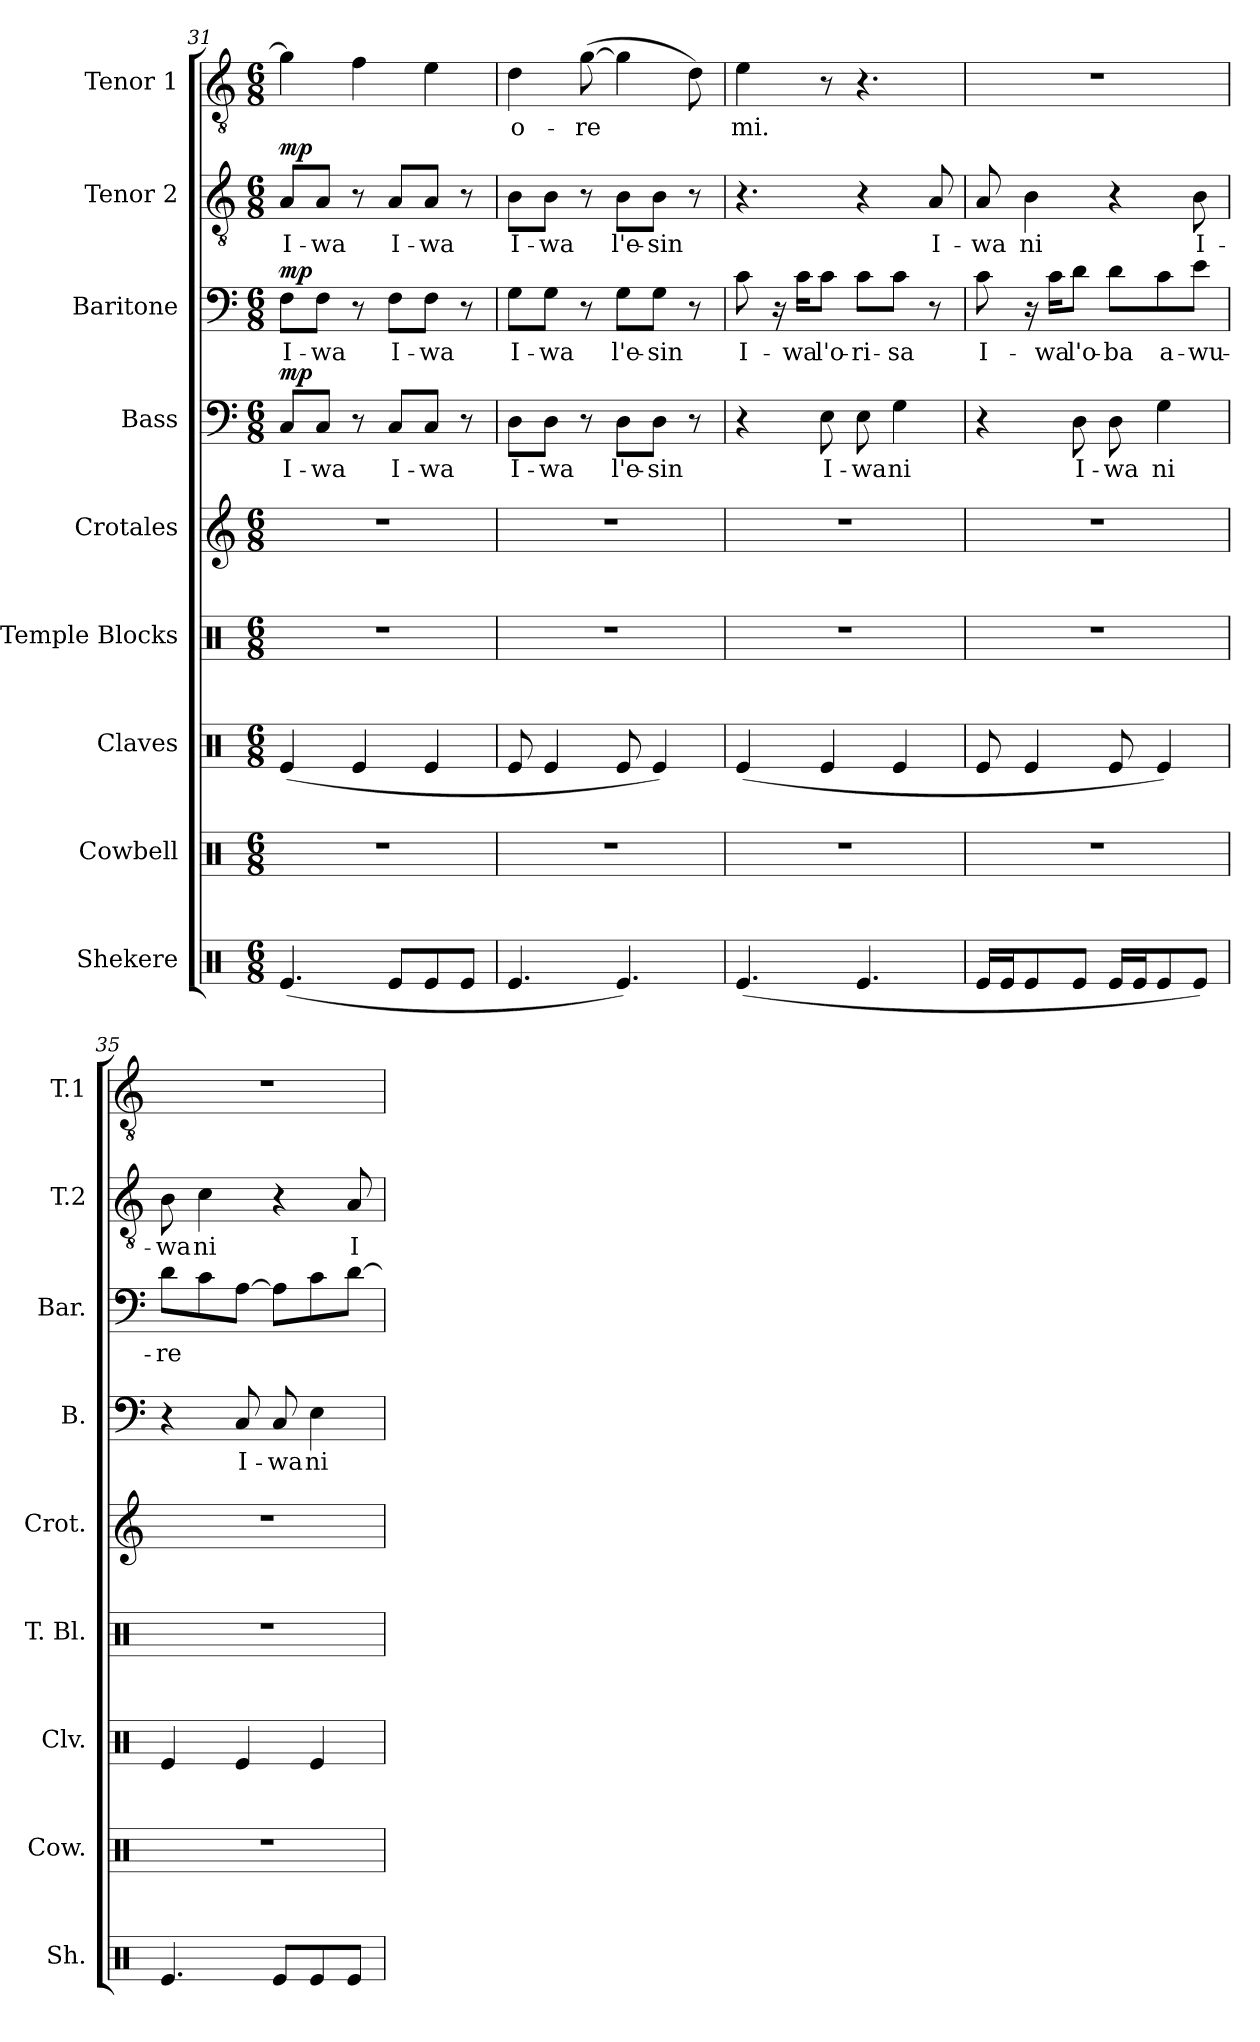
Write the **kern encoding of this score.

**kern	**kern	**kern	**kern	**kern	**kern	**text	**dynam	**kern	**text	**dynam	**kern	**text	**dynam	**kern	**text
*part9	*part8	*part7	*part6	*part5	*part4	*part4	*part4	*part3	*part3	*part3	*part2	*part2	*part2	*part1	*part1
*staff9	*staff8	*staff7	*staff6	*staff5	*staff4	*staff4	*staff4	*staff3	*staff3	*staff3	*staff2	*staff2	*staff2	*staff1	*staff1
*I"Shekere	*I"Cowbell	*I"Claves	*I"Temple Blocks	*I"Crotales	*I"Bass	*	*	*I"Baritone	*	*	*I"Tenor 2	*	*	*I"Tenor 1	*
*I'Sh.	*I'Cow.	*I'Clv.	*I'T. Bl.	*I'Crot.	*I'B.	*	*	*I'Bar.	*	*	*I'T.2	*	*	*I'T.1	*
*clefX	*clefX	*clefX	*clefX	*clefG2	*clefF4	*	*	*clefF4	*	*	*clefGv2	*	*	*clefGv2	*
*	*	*	*	*ITrd-14c-24	*	*	*	*	*	*	*ITrd7c12	*	*	*ITrd7c12	*
*k[]	*k[]	*k[]	*k[]	*k[]	*k[]	*	*	*k[]	*	*	*k[]	*	*	*k[]	*
*C:	*C:	*C:	*C:	*C:	*C:	*	*	*C:	*	*	*C:	*	*	*C:	*
*M6/8	*M6/8	*M6/8	*M6/8	*M6/8	*M6/8	*	*	*M6/8	*	*	*M6/8	*	*	*M6/8	*
=31	=31	=31	=31	=31	=31	=31	=31	=31	=31	=31	=31	=31	=31	=31	=31
!	!LO:N:vis=1	!	!LO:N:vis=1	!LO:N:vis=1	!	!	!	!	!	!	!	!	!	!	!
!	!	!	!	!	!	!LO:LY:b:color=#000000	!	!	!	!	!	!	!	!	!
!	!	!	!	!	!	!	!	!	!LO:LY:b:color=#000000	!	!	!	!	!	!
!	!	!	!	!	!	!	!	!	!	!	!	!LO:LY:b:color=#000000	!	!	!
(4.Rei/	2.r	(4Rei/	2.r	2.r	8Ci/L	I-	mp	8Fi\L	I-	mp	8AAi/L	I-	mp	4Gi\]	.
!	!	!	!	!	!	!LO:LY:b:color=#000000	!	!	!	!	!	!	!	!	!
!	!	!	!	!	!	!	!	!	!LO:LY:b:color=#000000	!	!	!	!	!	!
!	!	!	!	!	!	!	!	!	!	!	!	!LO:LY:b:color=#000000	!	!	!
.	.	.	.	.	8Ci/J	-wa	.	8Fi\J	-wa	.	8AAi/J	-wa	.	.	.
.	.	4Rei/	.	.	8r	.	.	8r	.	.	8r	.	.	4Fi\	.
!	!	!	!	!	!	!LO:LY:b:color=#000000	!	!	!	!	!	!	!	!	!
!	!	!	!	!	!	!	!	!	!LO:LY:b:color=#000000	!	!	!	!	!	!
!	!	!	!	!	!	!	!	!	!	!	!	!LO:LY:b:color=#000000	!	!	!
8Rei/L	.	.	.	.	8Ci/L	I-	.	8Fi\L	I-	.	8AAi/L	I-	.	.	.
!	!	!	!	!	!	!LO:LY:b:color=#000000	!	!	!	!	!	!	!	!	!
!	!	!	!	!	!	!	!	!	!LO:LY:b:color=#000000	!	!	!	!	!	!
!	!	!	!	!	!	!	!	!	!	!	!	!LO:LY:b:color=#000000	!	!	!
8Rei/	.	4Rei/	.	.	8Ci/J	-wa	.	8Fi\J	-wa	.	8AAi/J	-wa	.	4Ei\	.
8Rei/J	.	.	.	.	8r	.	.	8r	.	.	8r	.	.	.	.
=32	=32	=32	=32	=32	=32	=32	=32	=32	=32	=32	=32	=32	=32	=32	=32
!	!LO:N:vis=1	!	!LO:N:vis=1	!LO:N:vis=1	!	!	!	!	!	!	!	!	!	!	!
!	!	!	!	!	!	!LO:LY:b:color=#000000	!	!	!	!	!	!	!	!	!
!	!	!	!	!	!	!	!	!	!LO:LY:b:color=#000000	!	!	!	!	!	!
!	!	!	!	!	!	!	!	!	!	!	!	!LO:LY:b:color=#000000	!	!	!
!	!	!	!	!	!	!	!	!	!	!	!	!	!	!	!LO:LY:b:color=#000000
4.Rei/	2.r	8Rei/	2.r	2.r	8Di\L	I-	.	8Gi\L	I-	.	8BBi\L	I-	.	4Di\	o-
!	!	!	!	!	!	!LO:LY:b:color=#000000	!	!	!	!	!	!	!	!	!
!	!	!	!	!	!	!	!	!	!LO:LY:b:color=#000000	!	!	!	!	!	!
!	!	!	!	!	!	!	!	!	!	!	!	!LO:LY:b:color=#000000	!	!	!
.	.	4Rei/	.	.	8Di\J	-wa	.	8Gi\J	-wa	.	8BBi\J	-wa	.	.	.
!	!	!	!	!	!	!	!	!	!	!	!	!	!	!	!LO:LY:b:color=#000000
.	.	.	.	.	8r	.	.	8r	.	.	8r	.	.	([8Gi\	-re
!	!	!	!	!	!	!LO:LY:b:color=#000000	!	!	!	!	!	!	!	!	!
!	!	!	!	!	!	!	!	!	!LO:LY:b:color=#000000	!	!	!	!	!	!
!	!	!	!	!	!	!	!	!	!	!	!	!LO:LY:b:color=#000000	!	!	!
4.Rei/)	.	8Rei/	.	.	8Di\L	l'e-	.	8Gi\L	l'e-	.	8BBi\L	l'e-	.	4Gi\]	.
!	!	!	!	!	!	!LO:LY:b:color=#000000	!	!	!	!	!	!	!	!	!
!	!	!	!	!	!	!	!	!	!LO:LY:b:color=#000000	!	!	!	!	!	!
!	!	!	!	!	!	!	!	!	!	!	!	!LO:LY:b:color=#000000	!	!	!
.	.	4Rei/)	.	.	8Di\J	-sin	.	8Gi\J	-sin	.	8BBi\J	-sin	.	.	.
.	.	.	.	.	8r	.	.	8r	.	.	8r	.	.	8Di\)	.
=33	=33	=33	=33	=33	=33	=33	=33	=33	=33	=33	=33	=33	=33	=33	=33
!	!LO:N:vis=1	!	!LO:N:vis=1	!LO:N:vis=1	!	!	!	!	!	!	!	!	!	!	!
!	!	!	!	!	!	!	!	!	!LO:LY:b:color=#000000	!	!	!	!	!	!
!	!	!	!	!	!	!	!	!	!	!	!	!	!	!	!LO:LY:b:color=#000000
(4.Rei/	2.r	(4Rei/	2.r	2.r	4r	.	.	8ci\	I-	.	4.r	.	.	4Ei\	mi.
.	.	.	.	.	.	.	.	16r	.	.	.	.	.	.	.
!	!	!	!	!	!	!	!	!	!LO:LY:b:color=#000000	!	!	!	!	!	!
.	.	.	.	.	.	.	.	16ci\KL	-wa	.	.	.	.	.	.
!	!	!	!	!	!	!LO:LY:b:color=#000000	!	!	!	!	!	!	!	!	!
!	!	!	!	!	!	!	!	!	!LO:LY:b:color=#000000	!	!	!	!	!	!
.	.	4Rei/	.	.	8Ei\	I-	.	8ci\J	l'o-	.	.	.	.	8r	.
!	!	!	!	!	!	!LO:LY:b:color=#000000	!	!	!	!	!	!	!	!	!
!	!	!	!	!	!	!	!	!	!LO:LY:b:color=#000000	!	!	!	!	!	!
4.Rei/	.	.	.	.	8Ei\	-wa	.	8ci\L	-ri-	.	4r	.	.	4.r	.
!	!	!	!	!	!	!LO:LY:b:color=#000000	!	!	!	!	!	!	!	!	!
!	!	!	!	!	!	!	!	!	!LO:LY:b:color=#000000	!	!	!	!	!	!
.	.	4Rei/	.	.	4Gi\	ni	.	8ci\J	-sa	.	.	.	.	.	.
!	!	!	!	!	!	!	!	!	!	!	!	!LO:LY:b:color=#000000	!	!	!
.	.	.	.	.	.	.	.	8r	.	.	8AAi/	I-	.	.	.
=34	=34	=34	=34	=34	=34	=34	=34	=34	=34	=34	=34	=34	=34	=34	=34
!	!LO:N:vis=1	!	!LO:N:vis=1	!LO:N:vis=1	!	!	!	!	!	!	!	!	!	!	!
!	!	!	!	!	!	!	!	!	!LO:LY:b:color=#000000	!	!	!	!	!	!
!	!	!	!	!	!	!	!	!	!	!	!	!LO:LY:b:color=#000000	!	!LO:N:vis=1	!
16Rei/LL	2.r	8Rei/	2.r	2.r	4r	.	.	8ci\	I-	.	8AAi/	-wa	.	2.r	.
16Rei/J	.	.	.	.	.	.	.	.	.	.	.	.	.	.	.
!	!	!	!	!	!	!	!	!	!	!	!	!LO:LY:b:color=#000000	!	!	!
8Rei/	.	4Rei/	.	.	.	.	.	16r	.	.	4BBi\	ni	.	.	.
!	!	!	!	!	!	!	!	!	!LO:LY:b:color=#000000	!	!	!	!	!	!
.	.	.	.	.	.	.	.	16ci\KL	-wa	.	.	.	.	.	.
!	!	!	!	!	!	!LO:LY:b:color=#000000	!	!	!	!	!	!	!	!	!
!	!	!	!	!	!	!	!	!	!LO:LY:b:color=#000000	!	!	!	!	!	!
8Rei/J	.	.	.	.	8Di\	I-	.	8di\J	l'o-	.	.	.	.	.	.
!	!	!	!	!	!	!LO:LY:b:color=#000000	!	!	!	!	!	!	!	!	!
!	!	!	!	!	!	!	!	!	!LO:LY:b:color=#000000	!	!	!	!	!	!
16Rei/LL	.	8Rei/	.	.	8Di\	-wa	.	8di\L	-ba	.	4r	.	.	.	.
16Rei/J	.	.	.	.	.	.	.	.	.	.	.	.	.	.	.
!	!	!	!	!	!	!LO:LY:b:color=#000000	!	!	!	!	!	!	!	!	!
!	!	!	!	!	!	!	!	!	!LO:LY:b:color=#000000	!	!	!	!	!	!
8Rei/	.	4Rei/)	.	.	4Gi\	ni	.	8ci\	a-	.	.	.	.	.	.
!	!	!	!	!	!	!	!	!	!LO:LY:b:color=#000000	!	!	!	!	!	!
!	!	!	!	!	!	!	!	!	!	!	!	!LO:LY:b:color=#000000	!	!	!
8Rei/J)	.	.	.	.	.	.	.	8ei\J	-wu-	.	8BBi\	I-	.	.	.
=35	=35	=35	=35	=35	=35	=35	=35	=35	=35	=35	=35	=35	=35	=35	=35
!	!LO:N:vis=1	!	!LO:N:vis=1	!LO:N:vis=1	!	!	!	!	!	!	!	!	!	!	!
!	!	!	!	!	!	!	!	!	!LO:LY:b:color=#000000	!	!	!	!	!	!
!	!	!	!	!	!	!	!	!	!	!	!	!LO:LY:b:color=#000000	!	!LO:N:vis=1	!
4.Rei/	2.r	4Rei/	2.r	2.r	4r	.	.	8di\L	-re	.	8BBi\	-wa	.	2.r	.
!	!	!	!	!	!	!	!	!	!	!	!	!LO:LY:b:color=#000000	!	!	!
.	.	.	.	.	.	.	.	8ci\	.	.	4Ci\	ni	.	.	.
!	!	!	!	!	!	!LO:LY:b:color=#000000	!	!	!	!	!	!	!	!	!
.	.	4Rei/	.	.	8Ci/	I-	.	[8Ai\J	.	.	.	.	.	.	.
!	!	!	!	!	!	!LO:LY:b:color=#000000	!	!	!	!	!	!	!	!	!
8Rei/L	.	.	.	.	8Ci/	-wa	.	8Ai\L]	.	.	4r	.	.	.	.
!	!	!	!	!	!	!LO:LY:b:color=#000000	!	!	!	!	!	!	!	!	!
8Rei/	.	4Rei/	.	.	4Ei\	ni	.	8ci\	.	.	.	.	.	.	.
!	!	!	!	!	!	!	!	!	!	!	!	!LO:LY:b:color=#000000	!	!	!
8Rei/J	.	.	.	.	.	.	.	[8di\J	.	.	8AAi/	I-	.	.	.
=	=	=	=	=	=	=	=	=	=	=	=	=	=	=	=
*-	*-	*-	*-	*-	*-	*-	*-	*-	*-	*-	*-	*-	*-	*-	*-
